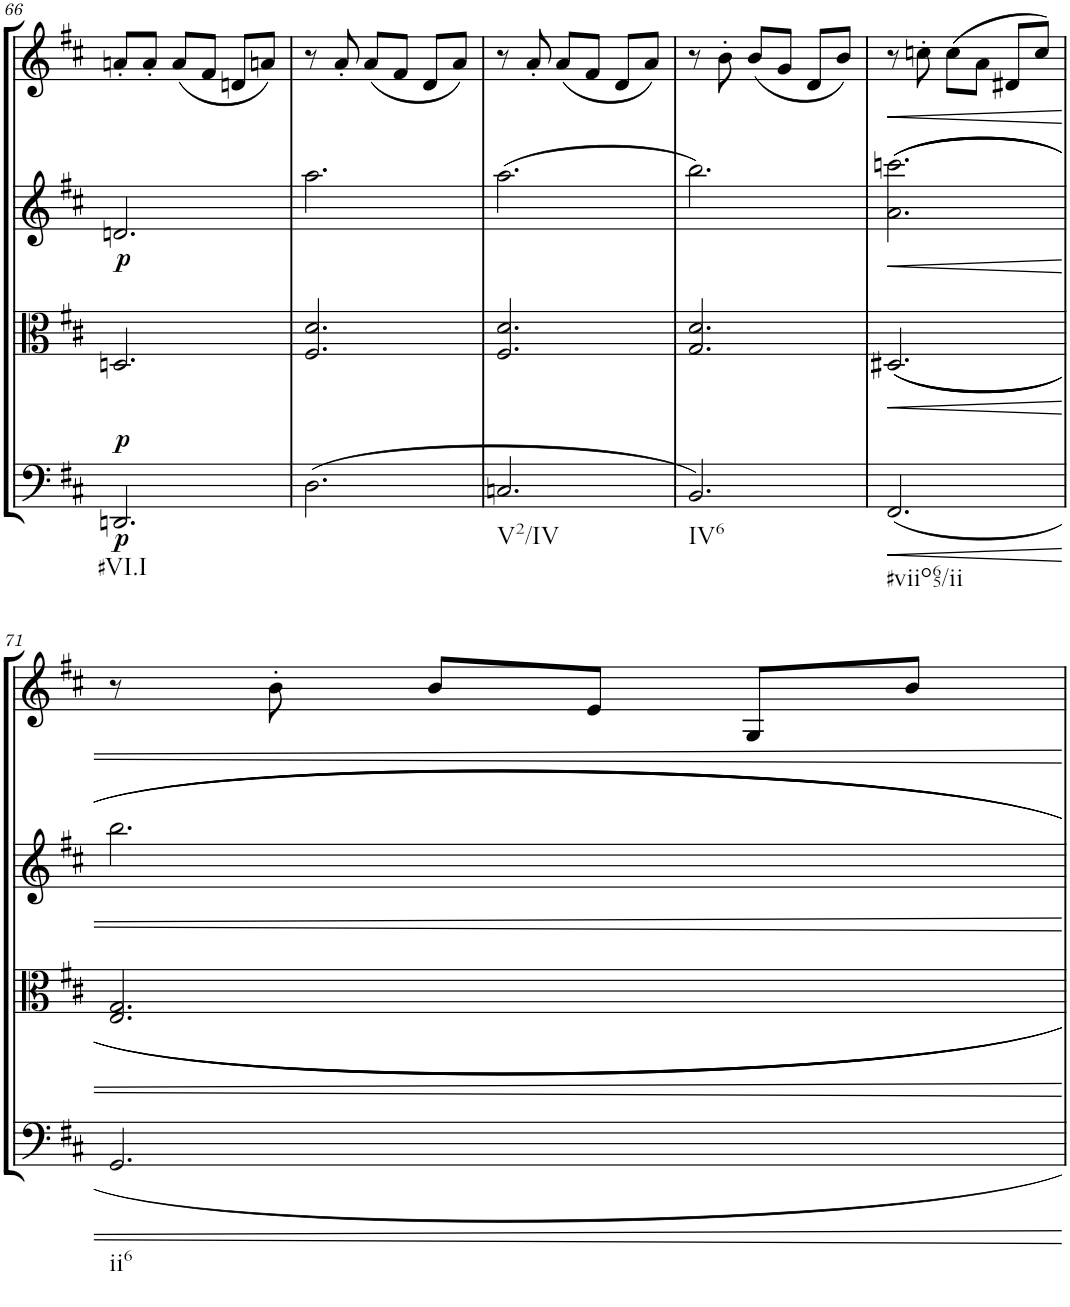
**kern	**dynam	**kern	**kern	**dynam	**kern
*part4	*part4	*part3	*part2	*part2	*part1
*staff4	*staff4	*staff3	*staff2	*staff2	*staff1
*I"Cello	*	*I"Viola	*I"2nd Violin	*	*I"1st Violin
*	*	*I'Vla	*I'Vln	*	*I'Vln
!!LO:PB:g=z
*clefF4	*	*clefC3	*clefG2	*	*clefG2
*k[f#c#]	*	*k[f#c#]	*k[f#c#]	*	*k[f#c#]
*M3/4	*	*M3/4	*M3/4	*	*M3/4
=66	=66	=66	=66	=66	=66
!LO:TX:b:t=#VI.I	!	!	!	!	!
!	!LO:DY:b	!	!	!	!
!	!LO:DY:n=1:a	!	!	!LO:DY:b	!
2.DDn/	p p	2.Dn/	2.dn/	p	8an'/L
.	.	.	.	.	8a'/J
.	.	.	.	.	(8a/L
.	.	.	.	.	8f#/J
.	.	.	.	.	8dn/L
.	.	.	.	.	8an/J)
=67	=67	=67	=67	=67	=67
(2.D\	.	2.F#/ 2.d/	2.aa\	.	8r
.	.	.	.	.	8a'/
.	.	.	.	.	(8a/L
.	.	.	.	.	8f#/J
.	.	.	.	.	8d/L
.	.	.	.	.	8a/J)
=68	=68	=68	=68	=68	=68
!LO:TX:b:t=V2/IV	!	!	!	!	!
2.Cn/	.	2.F#/ 2.d/	(2.aa\	.	8r
.	.	.	.	.	8a'/
.	.	.	.	.	(8a/L
.	.	.	.	.	8f#/J
.	.	.	.	.	8d/L
.	.	.	.	.	8a/J)
=69	=69	=69	=69	=69	=69
!LO:TX:b:t=IV6	!	!	!	!	!
2.BB/)	.	2.G/ 2.d/	2.bb\)	.	8r
.	.	.	.	.	8b'\
.	.	.	.	.	(8b/L
.	.	.	.	.	8g/J
.	.	.	.	.	8d/L
.	.	.	.	.	8b/J)
=70	=70	=70	=70	=70	=70
!LO:TX:b:t=#viio65/ii	!	!	!	!	!
2.FF#/	.	2.D#X/	2.a\ 2.cccn\	.	8r
.	.	.	.	.	8ccn'\
.	.	.	.	.	(8cc\L
.	.	.	.	.	8a\J
.	.	.	.	.	8d#X/L
.	.	.	.	.	8cc/J)
!!LO:LB:g=z
=71	=71	=71	=71	=71	=71
!LO:TX:b:t=ii6	!	!	!	!	!
2.GG/	.	2.E/ 2.G/	2.bb\	.	8r
.	.	.	.	.	8b'\
.	.	.	.	.	8b/L
.	.	.	.	.	8e/J
.	.	.	.	.	8G/L
.	.	.	.	.	8b/J
=	=	=	=	=	=
*-	*-	*-	*-	*-	*-
